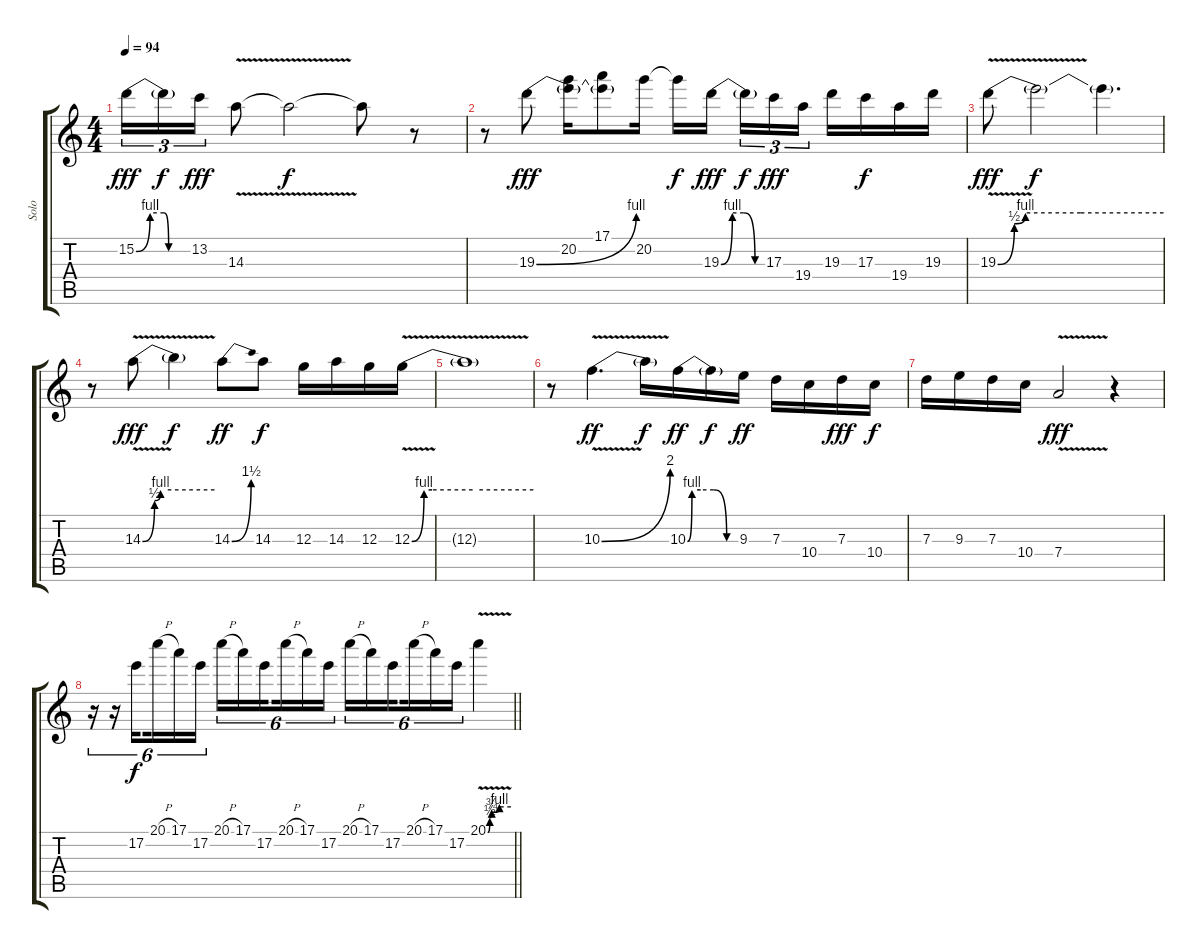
\track ("Solo" "Solo") {instrument overdrivenguitar}
\staff {score tabs}
\tuning (E4 B3 G3 D3 A2 E2) {hide}
\ts (4 4)
\tempo 94
\clef g2
\ks c
15.2{be (custom 0 0 15 4 30 4 35 0 45 0 60 0)}.16{tu (3 2) dy fff} 15.2{t}.16{tu (3 2) dy f} 13.2.16{tu (3 2) dy fff} 14.3{v}.8 14.3{t}.2{dy f} 14.3{t}.8 r.8 |
r.8 19.3{be (bend 0 0 60 4)}.8{dy fff} (20.2 19.3{t}).16 (17.1 19.3{t}).8 20.2.16 20.2{t}.16{dy f} 19.3{be (custom 0 0 15 4 30 4 45 0 60 0)}.16{dy fff beam splitsecondary} 19.3{t}.16{tu (3 2) dy f} 17.3.16{tu (3 2) dy fff} 19.4.16{tu (3 2)} 19.3.16 17.3.16{dy f} 19.4.16 19.3.16 |
19.3{be (custom 0 0 6 2 10 4 30 4 60 4) v}.8{dy fff} 19.3{t}.2{dy f} 19.3{t}.4{d} |
r.8 14.3{be (custom 0 0 10 2 15 4 30 4 60 4) v}.8{dy fff} 14.3{t}.4{dy f} 14.3{be (bend 0 0 60 6)}.8{dy ff} 14.3.8{dy f} 12.3.16 14.3.16 12.3.16 12.3{be (custom 0 0 6 4 10 4 30 4 60 4) v}.16 |
12.3{t}.1 |
r.8 10.3{be (bend 0 0 60 8) v}.4{d dy ff} 10.3{t}.16{dy f} 10.3{be (custom 0 0 5 4 15 4 30 4 45 0 60 0)}.16{dy ff} 10.3{t}.16{dy f} 9.3.16{dy ff} 7.3.16 10.4.16 7.3.16{dy fff} 10.4.16{dy f} |
7.3.16 9.3.16 7.3.16 10.4.16 7.4{v}.2{dy fff} r.4 |
\barLineRight lightlight
r.16{tu (6 4)} r.16{tu (6 4)} 17.2.16{tu (6 4) dy f beam splitsecondary} 20.1{h}.16{tu (6 4)} 17.1.16{tu (6 4)} 17.2.16{tu (6 4)} 20.1{h}.16{tu (6 4)} 17.1.16{tu (6 4)} 17.2.16{tu (6 4) beam splitsecondary} 20.1{h}.16{tu (6 4)} 17.1.16{tu (6 4)} 17.2.16{tu (6 4)} 20.1{h}.16{tu (6 4)} 17.1.16{tu (6 4)} 17.2.16{tu (6 4) beam splitsecondary} 20.1{h}.16{tu (6 4)} 17.1.16{tu (6 4)} 17.2.16{tu (6 4)} 20.1{be (custom 0 0 5 2 10 3 16 3 30 4 60 4) v}.4
